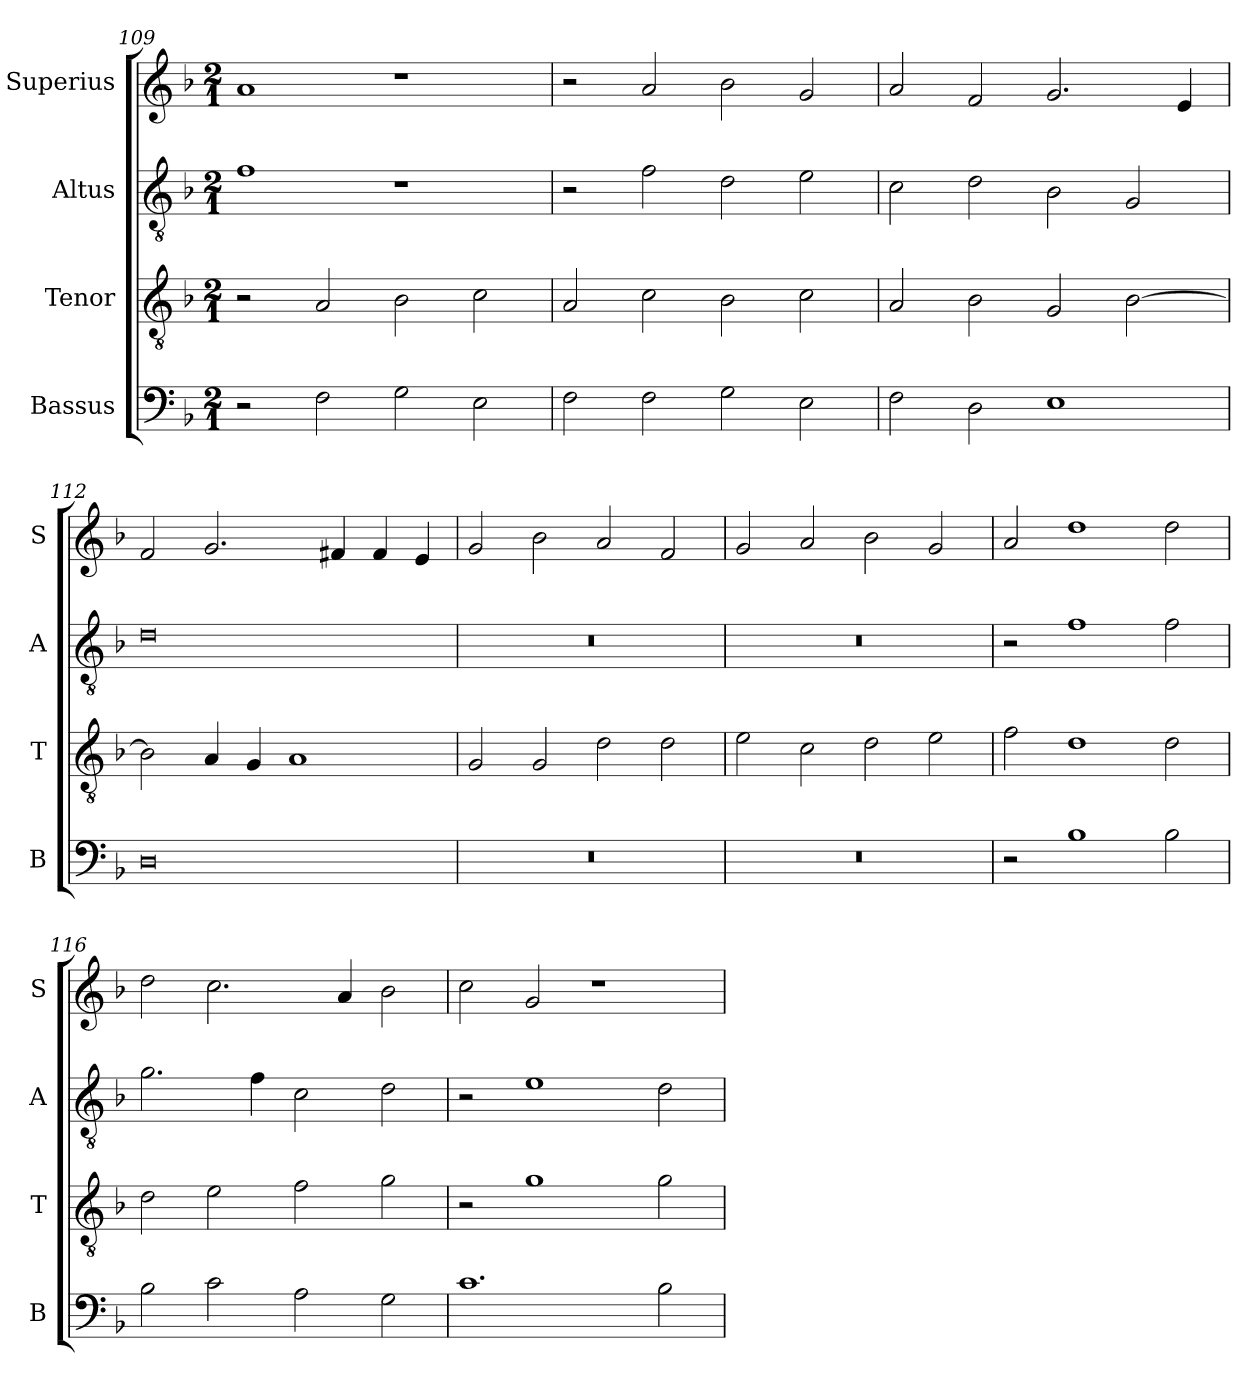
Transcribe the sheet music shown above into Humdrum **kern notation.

**kern	**kern	**kern	**kern
*part4	*part3	*part2	*part1
*staff4	*staff3	*staff2	*staff1
*I"Bassus	*I"Tenor	*I"Altus	*I"Superius
*I'B	*I'T	*I'A	*I'S
*clefF4	*clefGv2	*clefGv2	*clefG2
*k[b-]	*k[b-]	*k[b-]	*k[b-]
*M2/1	*M2/1	*M2/1	*M2/1
=109	=109	=109	=109
2r	2r	1f	1a
2F\	2A/	.	.
2G\	2B-\	1r	1r
2E\	2c\	.	.
=110	=110	=110	=110
2F\	2A/	2r	2r
2F\	2c\	2f\	2a/
2G\	2B-\	2d\	2b-\
2E\	2c\	2e\	2g/
=111	=111	=111	=111
2F\	2A/	2c\	2a/
2D\	2B-\	2d\	2f/
1E	2G/	2B-\	2.g/
.	[2B-\	2G/	.
.	.	.	4e/
=112	=112	=112	=112
0D	2B-\]	0d	2f/
.	4A/	.	2.g/
.	4G/	.	.
.	1A	.	.
.	.	.	4f#X/
.	.	.	4f#/
.	.	.	4e/
=113	=113	=113	=113
0r	2G/	0r	2g/
.	2G/	.	2b-\
.	2d\	.	2a/
.	2d\	.	2f/
=114	=114	=114	=114
0r	2e\	0r	2g/
.	2c\	.	2a/
.	2d\	.	2b-\
.	2e\	.	2g/
=115	=115	=115	=115
2r	2f\	2r	2a/
1B-	1d	1f	1dd
2B-\	2d\	2f\	2dd\
=116	=116	=116	=116
2B-\	2d\	2.g\	2dd\
2c\	2e\	.	2.cc\
.	.	4f\	.
2A\	2f\	2c\	.
.	.	.	4a/
2G\	2g\	2d\	2b-\
=117	=117	=117	=117
1.c	2r	2r	2cc\
.	1g	1e	2g/
.	.	.	1r
2B-\	2g\	2d\	.
=	=	=	=
*-	*-	*-	*-
